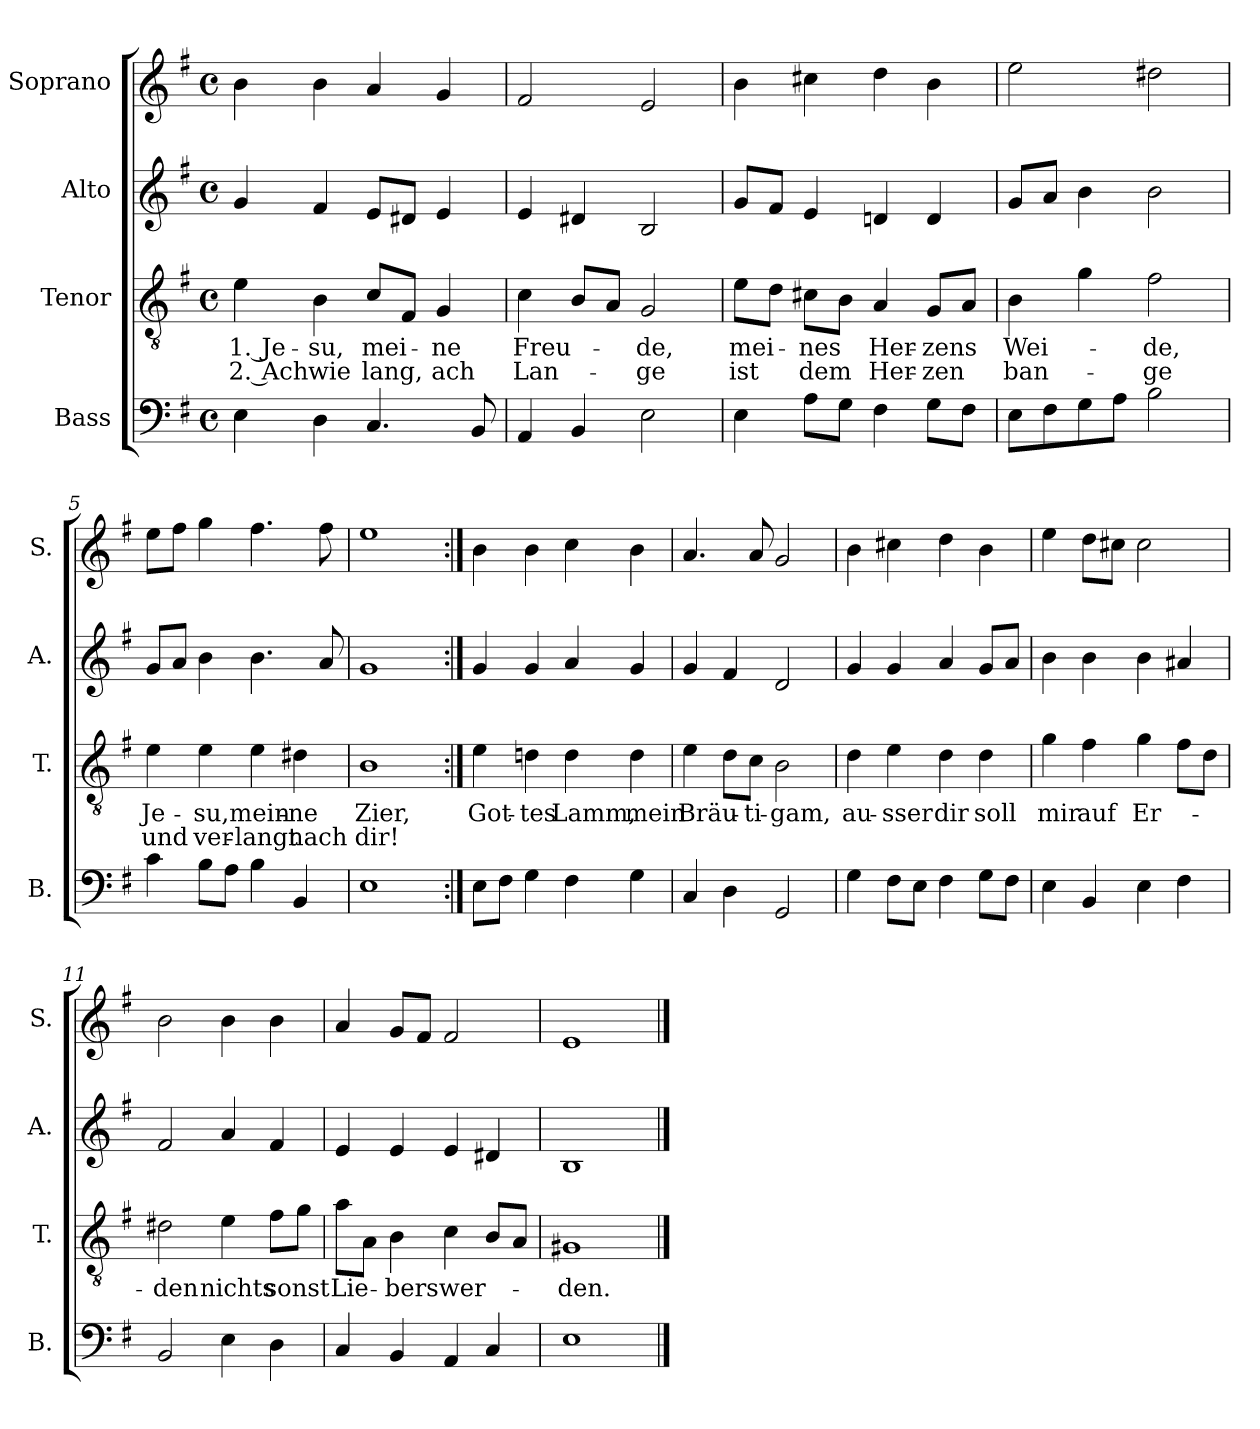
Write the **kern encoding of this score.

**kern	**kern	**text	**text	**kern	**kern
*part4	*part3	*part3	*part3	*part2	*part1
*staff4	*staff3	*staff3	*staff3	*staff2	*staff1
*I"Bass	*I"Tenor	*	*	*I"Alto	*I"Soprano
*I'B.	*I'T.	*	*	*I'A.	*I'S.
*clefF4	*clefGv2	*	*	*clefG2	*clefG2
*k[f#]	*k[f#]	*	*	*k[f#]	*k[f#]
*M4/4	*M4/4	*	*	*M4/4	*M4/4
*met(c)	*met(c)	*	*	*met(c)	*met(c)
*MM80	*MM80	*	*	*MM80	*MM80
=1	=1	=1	=1	=1	=1
4E\	4e\	1. Je-	2. Ach	4g/	4b\
4D\	4B\	-su,	wie	4f#/	4b\
4.C/	8c/L	-mei-	lang,	8e/L	4a/
.	8F#/J	.	.	8d#X/J	.
.	4G/	-ne	ach	4e/	4g/
8BB/	.	.	.	.	.
=2	=2	=2	=2	=2	=2
4AA/	4c\	-Freu-	Lan-	4e/	2f#/
4BB/	8B/L	.	.	4d#X/	.
.	8A/J	.	.	.	.
2E\	2G/	-de,	-ge	2B/	2e/
=3	=3	=3	=3	=3	=3
4E\	8e\L	-mei-	ist	8g/L	4b\
.	8d\J	.	.	8f#/J	.
8A\L	8c#X\L	-nes	dem	4e/	4cc#X\
8G\J	8B\J	.	.	.	.
4F#\	4A/	Her-	Her-	4dn/	4dd\
8G\L	8G/L	-zens	-zen	4d/	4b\
8F#\J	8A/J	.	.	.	.
=4	=4	=4	=4	=4	=4
8E\L	4B\	Wei-	ban-	8g/L	2ee\
8F#\	.	.	.	8a/J	.
8G\	4g\	.	.	4b\	.
8A\J	.	.	.	.	.
2B\	2f#\	-de,	-ge	2b\	2dd#X\
!!LO:LB:g=z
=5	=5	=5	=5	=5	=5
4c\	4e\	Je-	und	8g/L	8ee\L
.	.	.	.	8a/J	8ff#\J
8B\L	4e\	-su,	ver-	4b\	4gg\
8A\J	.	.	.	.	.
4B\	4e\	mein-	-langt	4.b\	4.ff#\
4BB/	4d#X\	-ne	nach	.	.
.	.	.	.	8a/	8ff#\
=6	=6	=6	=6	=6	=6
1E	1B	Zier,	dir!	1g	1ee
=7:|!	=7:|!	=7:|!	=7:|!	=7:|!	=7:|!
8E\L	4e\	Got-	.	4g/	4b\
8F#\J	.	.	.	.	.
4G\	4dn\	-tes	.	4g/	4b\
4F#\	4d\	Lamm,	.	4a/	4cc\
4G\	4d\	mein	.	4g/	4b\
=8	=8	=8	=8	=8	=8
4C/	4e\	Bräu-	.	4g/	4.a/
4D\	8d\L	.	.	4f#/	.
.	8c\J	-ti-	.	.	8a/
2GG/	2B\	-gam,	.	2d/	2g/
=9	=9	=9	=9	=9	=9
4G\	4d\	au-	.	4g/	4b\
8F#\L	4e\	-sser	.	4g/	4cc#X\
8E\J	.	.	.	.	.
4F#\	4d\	dir	.	4a/	4dd\
8G\L	4d\	soll	.	8g/L	4b\
8F#\J	.	.	.	8a/J	.
!!LO:PB:g=z
=10	=10	=10	=10	=10	=10
4E\	4g\	mir	.	4b\	4ee\
4BB/	4f#\	auf	.	4b\	8dd\L
.	.	.	.	.	8cc#X\J
4E\	4g\	Er-	.	4b\	2cc#\
4F#\	8f#\L	.	.	4a#X/	.
.	8d\J	.	.	.	.
=11	=11	=11	=11	=11	=11
2BB/	2d#X\	-den	.	2f#/	2b\
4E\	4e\	nichts	.	4a/	4b\
4D\	8f#\L	-sonst	.	4f#/	4b\
.	8g\J	.	.	.	.
=12	=12	=12	=12	=12	=12
4C/	8a\L	Lie-	.	4e/	4a/
.	8A\J	.	.	.	.
4BB/	4B\	-bers	.	4e/	8g/L
.	.	.	.	.	8f#/J
4AA/	4c\	wer-	.	4e/	2f#/
4C/	8B/L	.	.	4d#X/	.
.	8A/J	.	.	.	.
=13	=13	=13	=13	=13	=13
1E	1G#X	-den.	.	1B	1e
==	==	==	==	==	==
*-	*-	*-	*-	*-	*-
